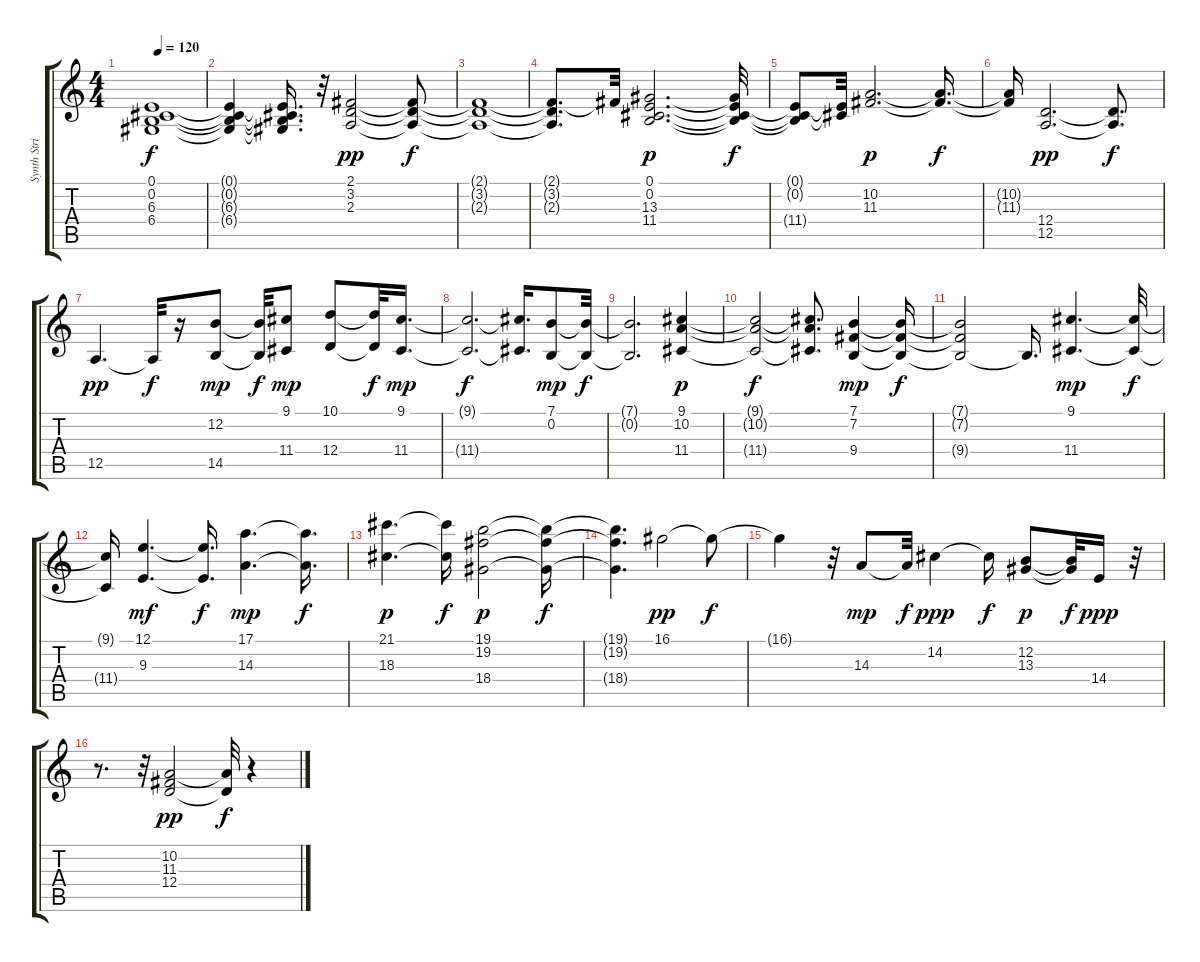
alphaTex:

\track ("Synth String" "Synth Stri") {instrument synthstrings2}
\staff {score tabs}
\tuning (E4 B3 G3 D3 A2 E2) {hide}
\ts (4 4)
\tempo 120
\clef g2
\ks c
(0.1{t} 0.2{t} 6.3{t} 6.4{t}).1{dy f} |
(0.1{t} 0.2{t} 6.3{t} 6.4{t}).4 (0.1{t} 0.2{t} 6.3{t} 6.4{t}).16{d} r.32 (2.1 3.2 2.3).2{dy pp} (2.1{t} 3.2{t} 2.3{t}).8{dy f} |
(2.1{t} 3.2{t} 2.3{t}).1 |
(2.1{t} 3.2{t} 2.3{t}).8{d} 2.1{t}.32 (0.1 0.2 13.3 11.4).2{d dy p} (0.1{t} 0.2{t} 13.3{t} 11.4{t}).32{dy f} |
(0.1{t} 0.2{t} 11.4{t}).8 (0.1{t} 11.4{t}).32 (10.2 11.3).2{d dy p} (10.2{t} 11.3{t}).16{d dy f} |
(10.2{t} 11.3{t}).16 (12.4 12.5).2{d dy pp} (12.4{t} 12.5{t}).8{d dy f} |
12.5.4{d dy pp} 12.5{t}.32{dy f} r.16 (12.2 14.5).8{dy mp} (12.2{t} 14.5{t}).32{dy f} (9.1 11.4).8{dy mp} (10.1 12.4).8 (10.1{t} 12.4{t}).32{dy f} (9.1 11.4).16{d dy mp} |
(9.1{t} 11.4{t}).2{d dy f} (9.1{t} 11.4{t}).16{d} (7.1 0.2).8{dy mp} (7.1{t} 0.2{t}).32{dy f} |
(7.1{t} 0.2{t}).2{d} (9.1 10.2 11.4).4{dy p} |
(9.1{t} 10.2{t} 11.4{t}).2{dy f} (9.1{t} 10.2{t} 11.4{t}).8{d} (7.1 7.2 9.4).4{dy mp} (7.1{t} 7.2{t} 9.4{t}).16{dy f} |
(7.1{t} 7.2{t} 9.4{t}).2 9.4{t}.16{d} (9.1 11.4).4{d dy mp} (9.1{t} 11.4{t}).32{dy f} |
(9.1{t} 11.4{t}).16 (12.1 9.3).4{d dy mf} (12.1{t} 9.3{t}).16{d dy f} (17.1 14.3).4{d dy mp} (17.1{t} 14.3{t}).16{d dy f} |
(21.1 18.3).4{d dy p} (21.1{t} 18.3{t}).16{dy f} (19.1 19.2 18.4).2{dy p} (19.1{t} 19.2{t} 18.4{t}).16{dy f} |
(19.1{t} 19.2{t} 18.4{t}).4{d} 16.1.2{dy pp} 16.1{t}.8{dy f} |
16.1{t}.4 r.32 14.3.8{dy mp} 14.3{t}.32{dy f} 14.2.4{dy ppp} 14.2{t}.16{dy f} (12.2 13.3).8{dy p} (12.2{t} 13.3{t}).32{dy f} 14.4.16{dy ppp} r.32 |
r.8{d} r.32 (10.2 11.3 12.4).2{dy pp} (10.2{t} 12.4{t}).32{dy f} r.4
